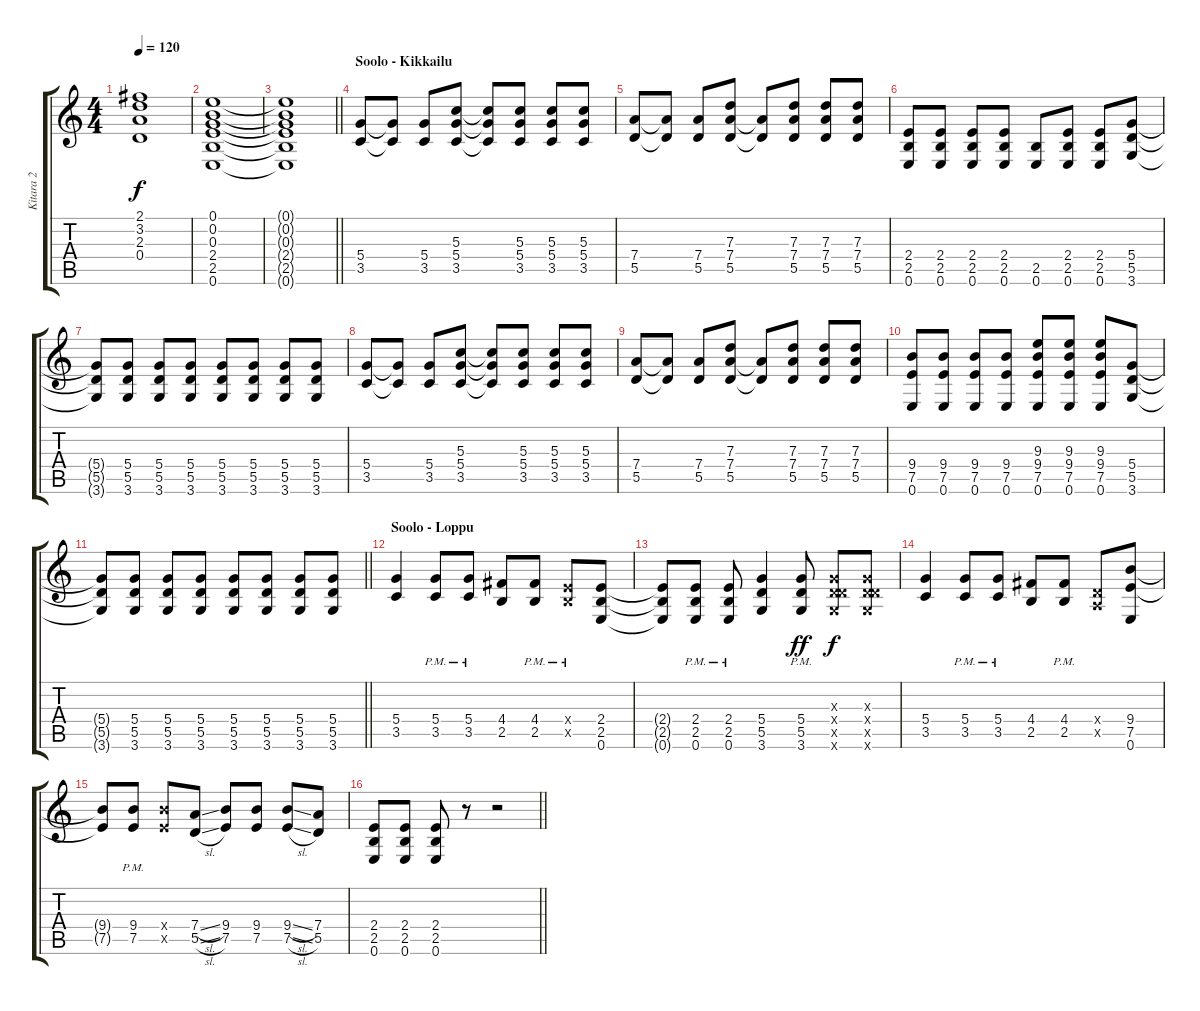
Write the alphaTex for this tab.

\track ("Kitara 2" "Kitara 2") {instrument overdrivenguitar}
\staff {score tabs}
\tuning (E4 B3 G3 D3 A2 E2) {hide}
\ts (4 4)
\tempo 120
\clef g2
\ks c
(2.1 3.2 2.3 0.4).1{dy f} |
(0.1 0.2 0.3 2.4 2.5 0.6).1 |
\barLineRight lightlight
(0.1{t} 0.2{t} 0.3{t} 2.4{t} 2.5{t} 0.6{t}).1 |
\section ("" "Soolo - Kikkailu")
(5.4 3.5).8{instrument overdrivenguitar} (5.4{t} 3.5{t}).8 (5.4 3.5).8 (5.3 5.4 3.5).8 (5.3{t} 5.4{t} 3.5{t}).8 (5.3 5.4 3.5).8 (5.3 5.4 3.5).8 (5.3 5.4 3.5).8 |
(7.4 5.5).8 (7.4{t} 5.5{t}).8 (7.4 5.5).8 (7.3 7.4 5.5).8 (7.4{t} 5.5{t}).8 (7.3 7.4 5.5).8 (7.3 7.4 5.5).8 (7.3 7.4 5.5).8 |
(2.4 2.5 0.6).8 (2.4 2.5 0.6).8 (2.4 2.5 0.6).8 (2.4 2.5 0.6).8 (2.5 0.6).8 (2.4 2.5 0.6).8 (2.4 2.5 0.6).8 (5.4 5.5 3.6).8 |
(5.4{t} 5.5{t} 3.6{t}).8 (5.4 5.5 3.6).8 (5.4 5.5 3.6).8 (5.4 5.5 3.6).8 (5.4 5.5 3.6).8 (5.4 5.5 3.6).8 (5.4 5.5 3.6).8 (5.4 5.5 3.6).8 |
(5.4 3.5).8 (5.4{t} 3.5{t}).8 (5.4 3.5).8 (5.3 5.4 3.5).8 (5.3{t} 5.4{t} 3.5{t}).8 (5.3 5.4 3.5).8 (5.3 5.4 3.5).8 (5.3 5.4 3.5).8 |
(7.4 5.5).8 (7.4{t} 5.5{t}).8 (7.4 5.5).8 (7.3 7.4 5.5).8 (7.4{t} 5.5{t}).8 (7.3 7.4 5.5).8 (7.3 7.4 5.5).8 (7.3 7.4 5.5).8 |
(9.4 7.5 0.6).8 (9.4 7.5 0.6).8 (9.4 7.5 0.6).8 (9.4 7.5 0.6).8 (9.3 9.4 7.5 0.6).8 (9.3 9.4 7.5 0.6).8 (9.3 9.4 7.5 0.6).8 (5.4 5.5 3.6).8 |
\barLineRight lightlight
(5.4{t} 5.5{t} 3.6{t}).8 (5.4 5.5 3.6).8 (5.4 5.5 3.6).8 (5.4 5.5 3.6).8 (5.4 5.5 3.6).8 (5.4 5.5 3.6).8 (5.4 5.5 3.6).8 (5.4 5.5 3.6).8 |
\section ("" "Soolo - Loppu")
(5.4 3.5).4 (5.4{pm} 3.5{pm}).8 (5.4{pm} 3.5{pm}).8 (4.4 2.5).8 (4.4{pm} 2.5{pm}).8 (2.4{x} 2.5{pm x}).8 (2.4 2.5 0.6).8 |
(2.4{t} 2.5{t} 0.6{t}).8 (2.4{pm} 2.5{pm} 0.6{pm}).8 (2.4{pm} 2.5{pm} 0.6{pm}).8 (5.4 5.5 3.6).4 (5.4{pm} 5.5{pm} 3.6{pm}).8{dy ff} (0.3{x} 0.4{x} 5.5{x} 3.6{x}).8{dy f} (0.3{x} 0.4{x} 5.5{x} 3.6{x}).8 |
(5.4 3.5).4 (5.4{pm} 3.5{pm}).8 (5.4{pm} 3.5{pm}).8 (4.4 2.5).8 (4.4{pm} 2.5{pm}).8 (0.4{x} 0.5{x}).8 (9.4 7.5 0.6).8 |
(9.4{t} 7.5{t}).8 (9.4{pm} 7.5{pm}).8 (9.4{x} 7.5{x}).8 (7.4{sl} 5.5{sl}).8 (9.4 7.5).8 (9.4 7.5).8 (9.4{sl} 7.5{sl}).8 (7.4 5.5).8 |
\barLineRight lightlight
(2.4 2.5 0.6).8 (2.4 2.5 0.6).8 (2.4 2.5 0.6).8 r.8 r.2
